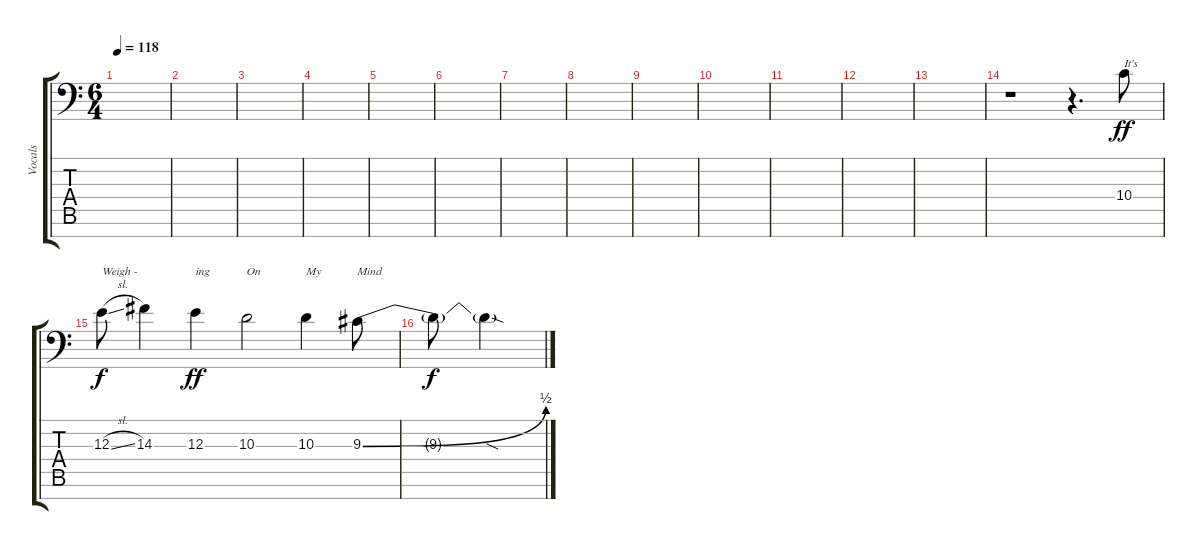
\track ("Vocals" "Vocals") {instrument bassoon}
\staff {score tabs}
\tuning (D4 A3 E3 D3 A2 E2 A1) {hide}
\ts (6 4)
\tempo 118
\clef f4
\ks c
|
|
|
|
|
\section ("" "")
|
|
|
|
|
|
|
|
r.1 r.4{d} 10.4.8{txt "It's" dy ff volume 16} |
12.3{sl}.8{txt "Weigh - " dy f} 14.3.4 12.3.4{txt "ing" dy ff} 10.3.2{txt "On"} 10.3.4{txt "My"} 9.3{be (bend 0 0 60 2)}.8{txt "Mind"} |
9.3{t}.8{dy f} 9.3{sod t}.4
